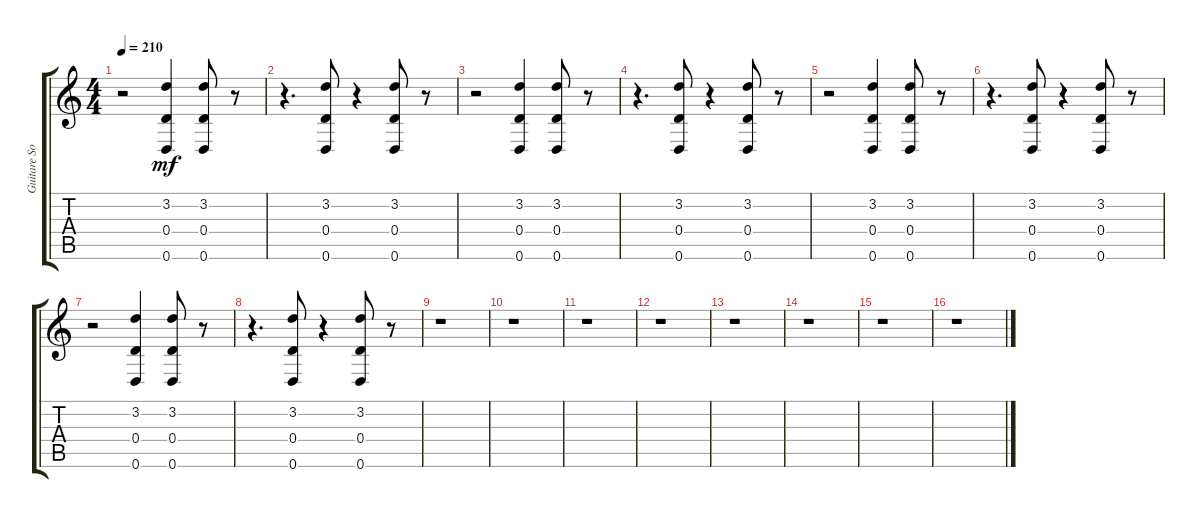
\track ("Guitare Solo" "Guitare So") {instrument acousticguitarsteel}
\staff {score tabs}
\tuning (E4 B3 G3 D3 A2 D2) {hide}
\ts (4 4)
\tempo 210
\clef g2
\ks c
r.2{dy mf} (3.2 0.4 0.6).4 (3.2 0.4 0.6).8 r.8 |
r.4{d} (3.2 0.4 0.6).8 r.4 (3.2 0.4 0.6).8 r.8 |
r.2 (3.2 0.4 0.6).4 (3.2 0.4 0.6).8 r.8 |
r.4{d} (3.2 0.4 0.6).8 r.4 (3.2 0.4 0.6).8 r.8 |
r.2 (3.2 0.4 0.6).4 (3.2 0.4 0.6).8 r.8 |
r.4{d} (3.2 0.4 0.6).8 r.4 (3.2 0.4 0.6).8 r.8 |
r.2 (3.2 0.4 0.6).4 (3.2 0.4 0.6).8 r.8 |
r.4{d} (3.2 0.4 0.6).8 r.4 (3.2 0.4 0.6).8 r.8 |
r.1 |
r.1 |
r.1 |
r.1 |
r.1 |
r.1 |
r.1 |
r.1
